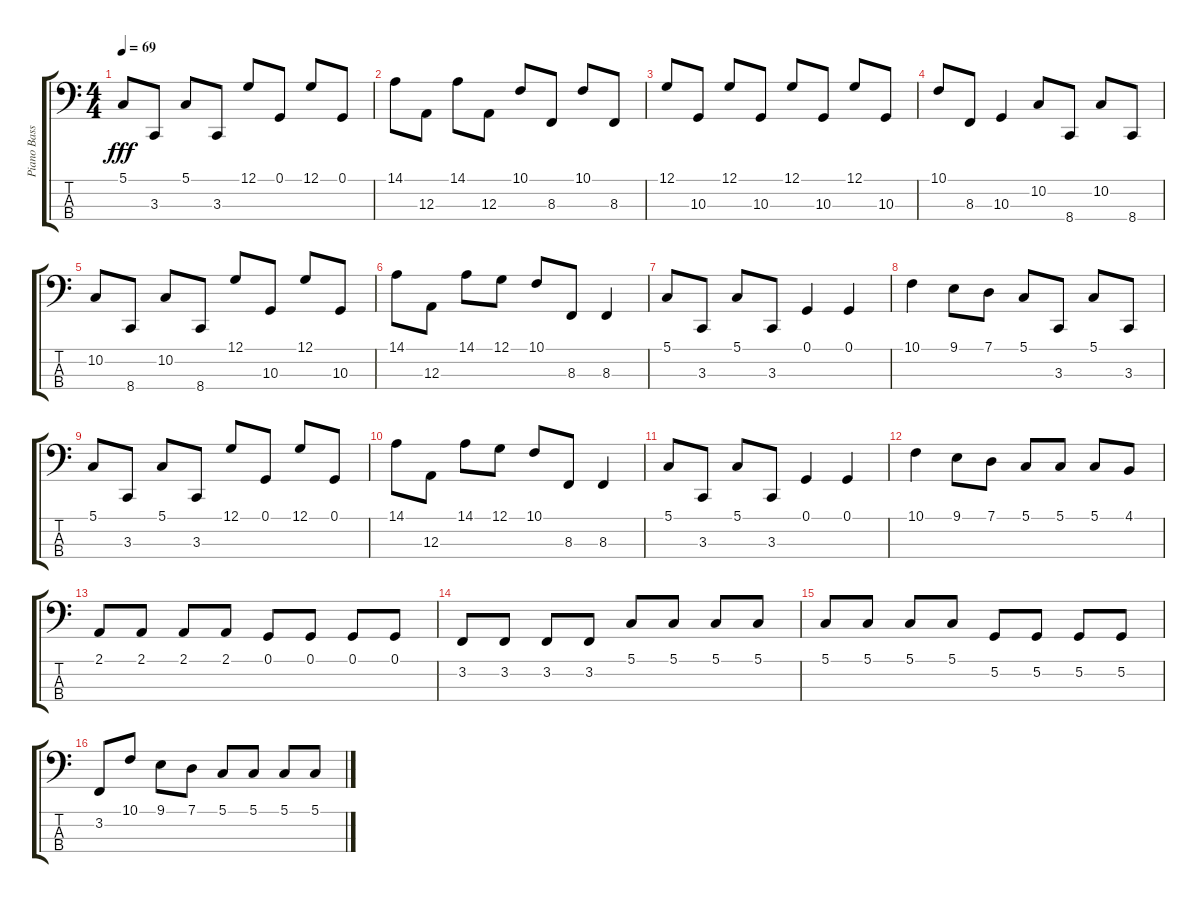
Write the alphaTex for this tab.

\track ("Piano Bass" "Piano Bass") {instrument acousticgrandpiano}
\staff {score tabs}
\tuning (G2 D2 A1 E1) {hide}
\ts (4 4)
\tempo 69
\clef f4
\ks c
5.1.8{dy fff instrument acousticgrandpiano} 3.3.8 5.1.8 3.3.8 12.1.8 0.1.8 12.1.8 0.1.8 |
14.1.8 12.3.8 14.1.8 12.3.8 10.1.8 8.3.8 10.1.8 8.3.8 |
12.1.8 10.3.8 12.1.8 10.3.8 12.1.8 10.3.8 12.1.8 10.3.8 |
10.1.8 8.3.8 10.3.4 10.2.8 8.4.8 10.2.8 8.4.8 |
10.2.8 8.4.8 10.2.8 8.4.8 12.1.8 10.3.8 12.1.8 10.3.8 |
14.1.8 12.3.8 14.1.8 12.1.8 10.1.8 8.3.8 8.3.4 |
5.1.8 3.3.8 5.1.8 3.3.8 0.1.4 0.1.4 |
10.1.4 9.1.8 7.1.8 5.1.8 3.3.8 5.1.8 3.3.8 |
5.1.8 3.3.8 5.1.8 3.3.8 12.1.8 0.1.8 12.1.8 0.1.8 |
14.1.8 12.3.8 14.1.8 12.1.8 10.1.8 8.3.8 8.3.4 |
5.1.8 3.3.8 5.1.8 3.3.8 0.1.4 0.1.4 |
10.1.4 9.1.8 7.1.8 5.1.8 5.1.8 5.1.8 4.1.8 |
2.1.8 2.1.8 2.1.8 2.1.8 0.1.8 0.1.8 0.1.8 0.1.8 |
3.2.8 3.2.8 3.2.8 3.2.8 5.1.8 5.1.8 5.1.8 5.1.8 |
5.1.8 5.1.8 5.1.8 5.1.8 5.2.8 5.2.8 5.2.8 5.2.8 |
3.2.8 10.1.8 9.1.8 7.1.8 5.1.8 5.1.8 5.1.8 5.1.8
